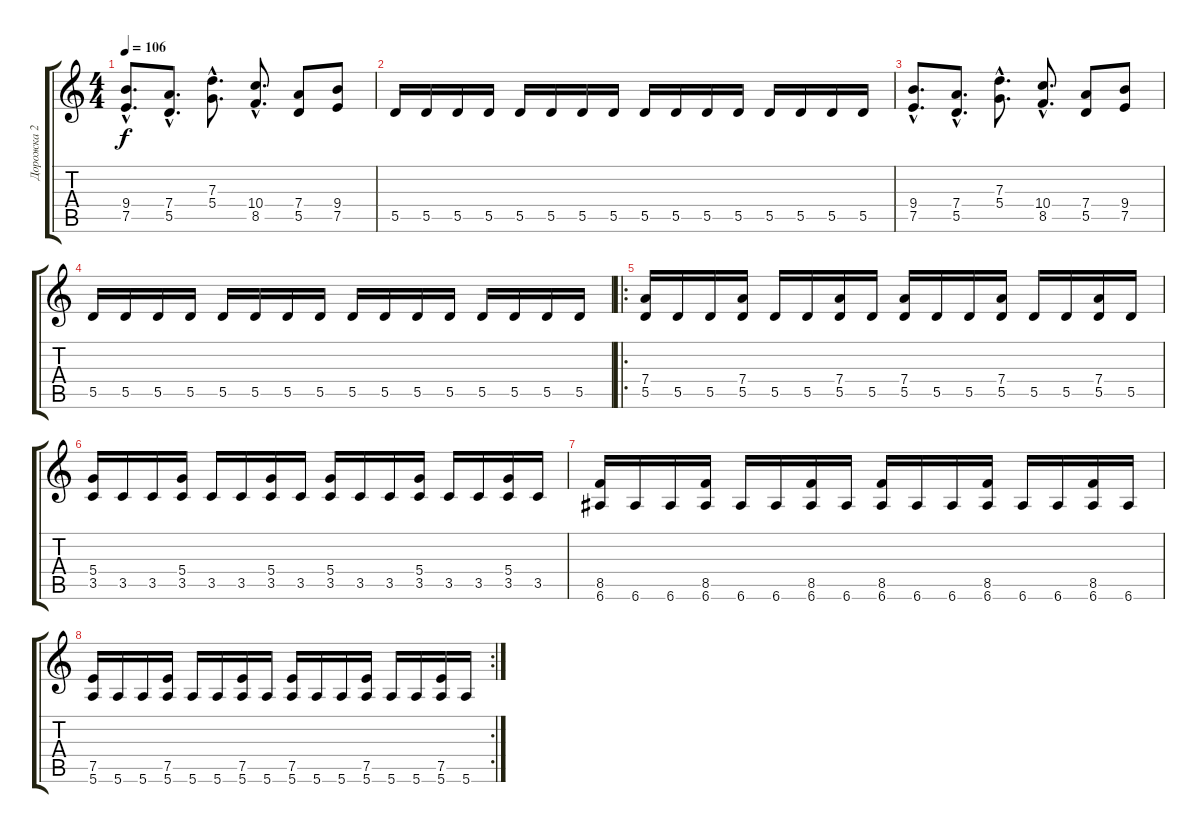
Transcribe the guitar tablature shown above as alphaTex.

\track ("Дорожка 2" "Дорожка 2") {instrument distortionguitar}
\staff {score tabs}
\tuning (E4 B3 G3 D3 A2 E2) {hide}
\ts (4 4)
\tempo 106
\clef g2
\ks c
(9.4{hac} 7.5{hac}).8{d dy f} (7.4{hac} 5.5{hac}).8{d} (7.3{hac} 5.4{hac}).8{d} (10.4{hac} 8.5{hac}).8{d} (7.4 5.5).8 (9.4 7.5).8 |
5.5.16 5.5.16 5.5.16 5.5.16 5.5.16 5.5.16 5.5.16 5.5.16 5.5.16 5.5.16 5.5.16 5.5.16 5.5.16 5.5.16 5.5.16 5.5.16 |
(9.4{hac} 7.5{hac}).8{d} (7.4{hac} 5.5{hac}).8{d} (7.3{hac} 5.4{hac}).8{d} (10.4{hac} 8.5{hac}).8{d} (7.4 5.5).8 (9.4 7.5).8 |
5.5.16 5.5.16 5.5.16 5.5.16 5.5.16 5.5.16 5.5.16 5.5.16 5.5.16 5.5.16 5.5.16 5.5.16 5.5.16 5.5.16 5.5.16 5.5.16 |
\ro
(7.4 5.5).16 5.5.16 5.5.16 (7.4 5.5).16 5.5.16 5.5.16 (7.4 5.5).16 5.5.16 (7.4 5.5).16 5.5.16 5.5.16 (7.4 5.5).16 5.5.16 5.5.16 (7.4 5.5).16 5.5.16 |
(5.4 3.5).16 3.5.16 3.5.16 (5.4 3.5).16 3.5.16 3.5.16 (5.4 3.5).16 3.5.16 (5.4 3.5).16 3.5.16 3.5.16 (5.4 3.5).16 3.5.16 3.5.16 (5.4 3.5).16 3.5.16 |
(8.5 6.6).16 6.6.16 6.6.16 (8.5 6.6).16 6.6.16 6.6.16 (8.5 6.6).16 6.6.16 (8.5 6.6).16 6.6.16 6.6.16 (8.5 6.6).16 6.6.16 6.6.16 (8.5 6.6).16 6.6.16 |
\rc 2
(7.5 5.6).16 5.6.16 5.6.16 (7.5 5.6).16 5.6.16 5.6.16 (7.5 5.6).16 5.6.16 (7.5 5.6).16 5.6.16 5.6.16 (7.5 5.6).16 5.6.16 5.6.16 (7.5 5.6).16 5.6.16
